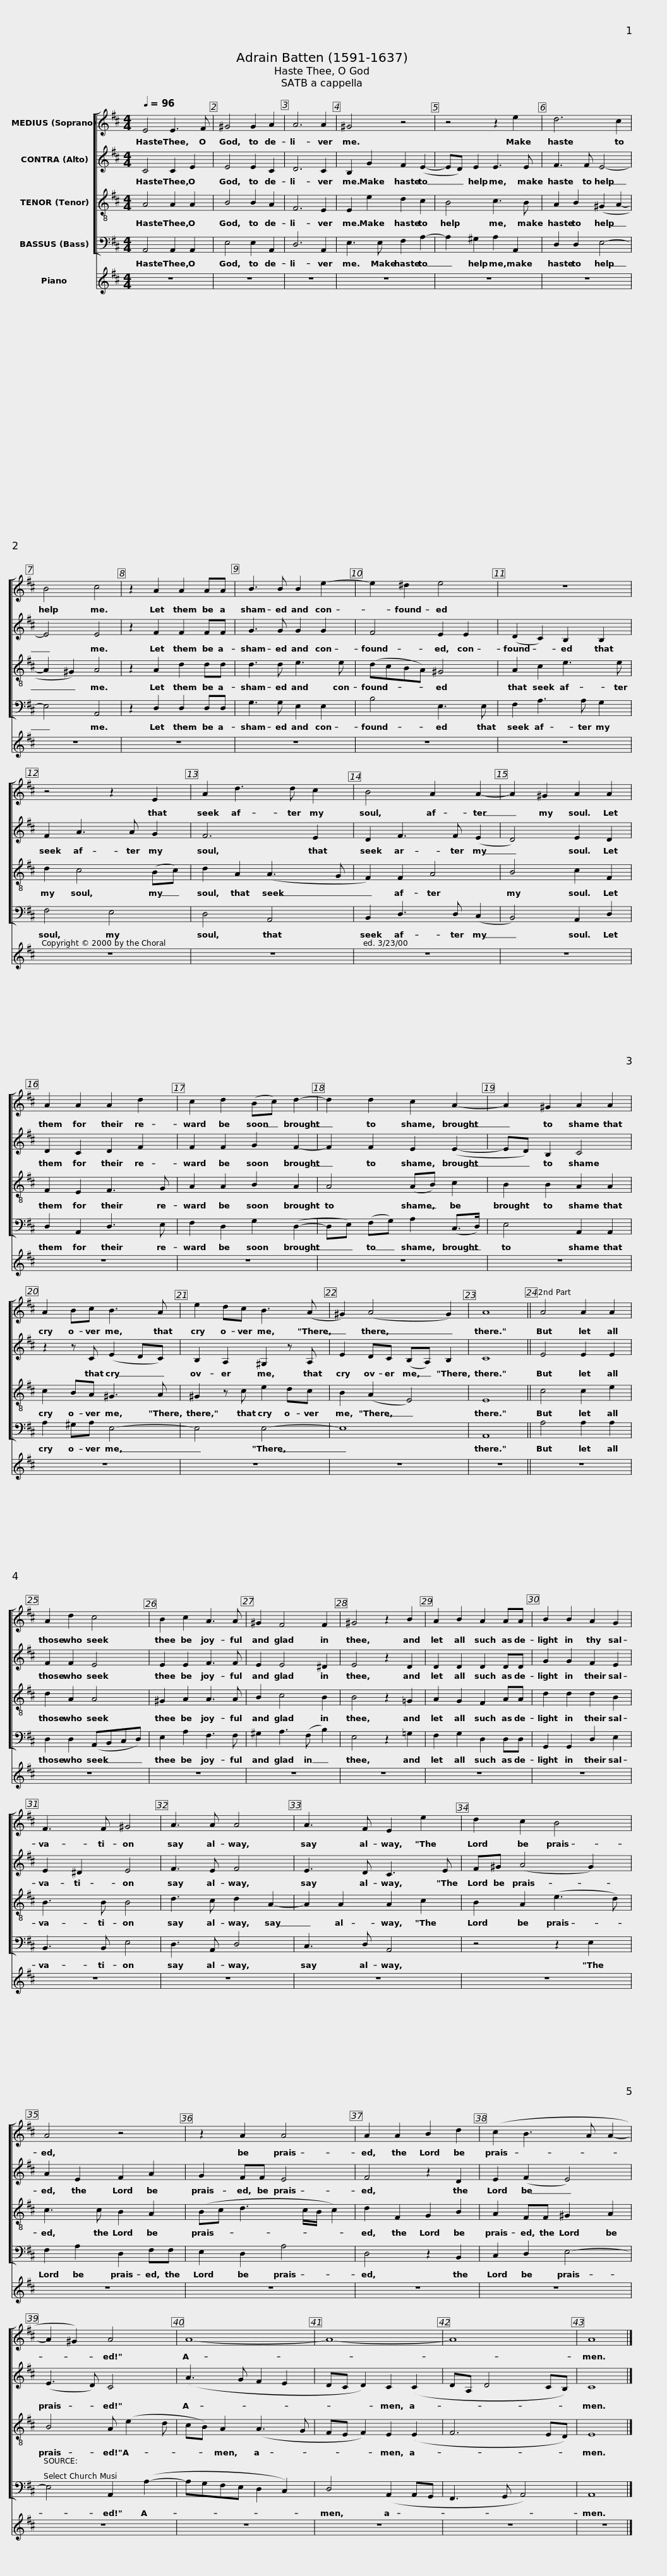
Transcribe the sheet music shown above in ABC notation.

X:1
%%score [ 1 2 3 4 ] 5
L:1/8
Q:1/4=96
M:4/4
I:linebreak $
K:D
V:1 treble
V:2 treble
V:3 treble-8
V:4 bass
V:5 treble
V:1
 E4 E3 F | ^G4 G2 A2 | A6 A2 | ^G4 z4 |$ z4 z2 e2 | %5
 d6 c2 | B4 c4 | z2 A2 A2 AA | B3 B B2 e2- |$ e2 ^d2 e4 | %10
 z8 | z4 z2 E2 | A2 d3 d c2 | B4 A2 A2- |$ A2 ^G2 A2 A2 | %15
 A2 A2 A2 d2 | c2 d2 (Bc) d2- | d2 d2 c2 A2- |$ A2 ^G2 A2 A2 | A2 Bc B3 A | %20
 e2 dc B3 (A | ^G2) (A4 G2) | A8 ||$ A4 A2 A2 | A2 d2 c4 | %25
 B2 c2 A3 A | ^G2 F4 F2 | ^G4 z2 B2 |$ A2 B2 A2 AA | B2 B2 A2 G2 | %30
 F3 F ^G4 | A3 A A4 | A3 F E2 e2 |$ d2 c2 B4 | A4 z4 | %35
 z2 A2 A4 | A2 A2 B2 d2 | (c2 B3 A A2- |$ A2 ^G2) A4 | A8- | %40
 A8- | A8 | A8 |] %43
V:2
 C4 C2 E2 | E4 E2 C2 | D6 C2 | B,2 G2 F2 (E2- |$ ED) E2 E3 E | %5
 F3 F E4- | E4 E4 | z2 F2 F2 FF | G3 G G2 G2 |$ F4 E2 E2 | %10
 (D2 C2) B,2 B,2 | F2 A3 A G2 | F6 E2 | D2 F3 F (E2 |$ D4) E2 D2 | %15
 D2 C2 D2 F2 | F2 F2 G2 F2- | F2 F2 E2 (E2- |$ ED) B,2 C4 | z2 z C (E2 DC) | %20
 B,2 A,2 ^G,2 z A, | E2 DC (B,A,) B,2 | C8 ||$ E4 E2 E2 | F2 F2 E4 | %25
 E2 E2 F3 F | E2 E4 ^D2 | E4 z2 D2 |$ D2 D2 D2 DD | G2 G2 F2 E2 | %30
 E2 ^D2 E4 | F3 E F4 | E3 D C3 E |$ F^G (A4 G2) | A2 E2 F2 A2 | %35
 G2 FF E4 | F4 z2 D2 | E2 (F2 E4) |$ (E3 D) C4 | (A3 G F2 E2 | %40
 DC D2) C2 (C2 | DA, D4 CB,) | C8 |] %43
V:3
 A4 A2 A2 | B4 B2 A2 | F6 E2 | E2 e2 d2 c2 |$ B4 c3 B | %5
 A2 B2 (^G2 A2- | A2 ^G2) A4 | z2 A2 d2 dd | d3 d e3 e |$ (dcBA) ^G4 | %10
 A2 c2 e3 e | d2 c4 (Bc) | d2 A2 (A3 G | F2) F2 A4 |$ B4 c2 F2 | %15
 F2 E2 F3 G | A2 A2 B2 A2 | A4 (AB) c2 |$ B2 B2 A2 A2 | c2 BA ^G3 A | %20
 ^G2 z c e2 dc | B2 (A2 E4) | E8 ||$ c4 c2 e2 | d2 A2 A4 | %25
 ^G2 A2 A3 A | B2 c4 B2 | B4 z2 =G2 |$ A2 G2 F2 AA | d2 d2 d2 B2 | %30
 B3 B B4 | d3 c d2 A2- | A2 A2 A2 c2 |$ B2 A2 (e3 d) | c3 c B2 A2 | %35
 (Bc d3 c/B/ c2) | d2 F2 G2 B2 | A2 FF ^G2 A2 |$ B4 A (e2 d | cB) A2 (A3 G | %40
 FE F2) E2 (E2 | F6 ED) | E8 |] %43
V:4
 A,,4 A,,2 A,,2 | E,4 E,2 A,,2 | D,6 A,,2 | E,3 E, F,2 A,2- |$ A,2 ^G,2 A,2 A,,2 | %5
 D,2 D,2 E,4- | E,4 A,,4 | z2 D,2 D,2 D,D, | G,3 G, E,2 E,2 |$ B,4 E,3 E, | %10
 F,2 A,3 A, G,2 | F,4 E,4 | D,4 A,,4 | B,,2 D,3 D, (C,2 |$ B,,4) A,,2 D,2 | %15
 D,2 A,,2 D,3 E, | F,2 D,2 G,2 (D,2- | D,E,) (F,G,) A,2 (C,>D,) |$ E,4 A,,2 A,,2 | A,2 ^G,A, E,4- | %20
 E,4 E,4- | E,8 | A,,8 ||$ A,4 A,2 A,2 | D,2 D,2 (A,,B,,C,D,) | %25
 E,2 A,2 F,3 F, | ^G,2 A,3 (F, B,2) | E,4 z2 =G,2 |$ F,2 G,2 D,2 D,D, | G,,2 G,,2 D,2 E,2 | %30
 B,,3 B,, E,4 | D,3 A,, D,4 | C,3 D, A,,4 |$ z4 z2 E,2 | F,2 A,2 D,2 F,F, | %35
 E,2 D,2 A,4 | D,4 z2 B,,2 | C,2 D,2 E,4- |$ E,4 A,,2 (A,2- | A,G,F,E, D,2 C,2) | %40
 D,4 (A,,2 A,,G,, | F,,3 G,, A,,4) | A,,8 |] %43
V:5
 z8 | z8 | z8 | z8 |$ z8 | %5
 z8 | z8 | z8 | z8 |$ z8 | %10
 z8 | z8 | z8 | z8 |$ z8 | %15
 z8 | z8 | z8 |$ z8 | z8 | %20
 z8 | z8 | z8 ||$ z8 | z8 | %25
 z8 | z8 | z8 |$ z8 | z8 | %30
 z8 | z8 | z8 |$ z8 | z8 | %35
 z8 | z8 | z8 |$ z8 | z8 | %40
 z8 | z8 | z8 |] %43
